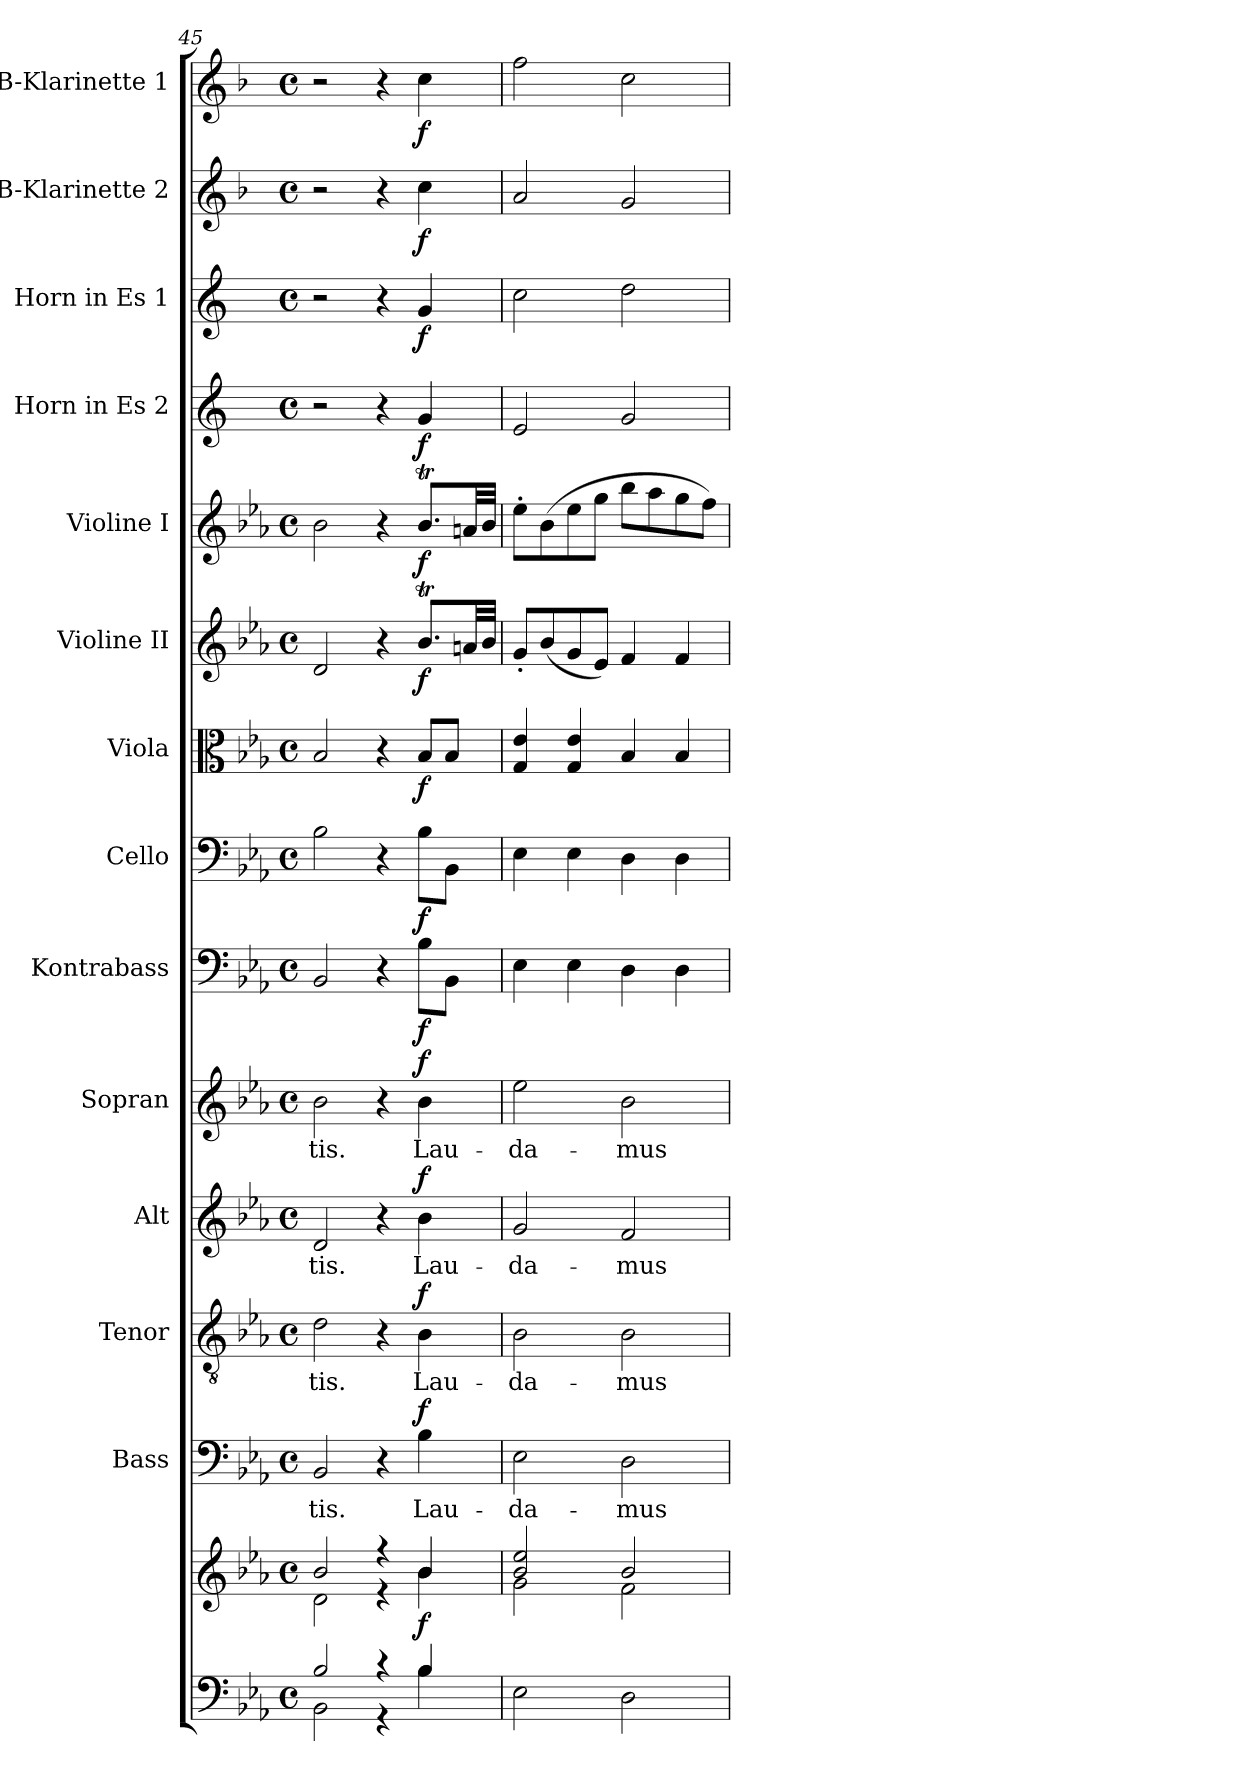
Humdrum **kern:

**kern	**kern	**dynam	**kern	**text	**dynam	**kern	**text	**dynam	**kern	**text	**dynam	**kern	**text	**dynam	**kern	**dynam	**kern	**dynam	**kern	**dynam	**kern	**dynam	**kern	**dynam	**kern	**dynam	**kern	**dynam	**kern	**dynam	**kern	**dynam
*part14	*part14	*part14	*part13	*part13	*part13	*part12	*part12	*part12	*part11	*part11	*part11	*part10	*part10	*part10	*part9	*part9	*part8	*part8	*part7	*part7	*part6	*part6	*part5	*part5	*part4	*part4	*part3	*part3	*part2	*part2	*part1	*part1
*staff15	*staff14	*staff14/15	*staff13	*staff13	*staff13	*staff12	*staff12	*staff12	*staff11	*staff11	*staff11	*staff10	*staff10	*staff10	*staff9	*staff9	*staff8	*staff8	*staff7	*staff7	*staff6	*staff6	*staff5	*staff5	*staff4	*staff4	*staff3	*staff3	*staff2	*staff2	*staff1	*staff1
*	*	*	*I"Bass	*	*	*I"Tenor	*	*	*I"Alt	*	*	*I"Sopran	*	*	*I"Kontrabass	*	*I"Cello	*	*I"Viola	*	*I"Violine II	*	*I"Violine I	*	*I"Horn in Es 2	*	*I"Horn in Es 1	*	*I"B-Klarinette 2	*	*I"B-Klarinette 1	*
*	*	*	*I'B.	*	*	*I'T.	*	*	*I'A.	*	*	*I'S.	*	*	*I'Kb.	*	*	*	*I'Vla.	*	*I'Vl. II	*	*I'Vl. I	*	*I'Hrn. 2	*	*I'Hrn. 1	*	*I'Kl. 2	*	*I'Kl. 1	*
*clefF4	*clefG2	*	*clefF4	*	*	*clefGv2	*	*	*clefG2	*	*	*clefG2	*	*	*clefF4	*	*clefF4	*	*clefC3	*	*clefG2	*	*clefG2	*	*clefG2	*	*clefG2	*	*clefG2	*	*clefG2	*
*	*	*	*	*	*	*	*	*	*	*	*	*	*	*	*ITrd7c12	*	*	*	*	*	*	*	*	*	*ITrd5c9	*	*ITrd5c9	*	*ITrd1c2	*	*ITrd1c2	*
*k[b-e-a-]	*k[b-e-a-]	*	*k[b-e-a-]	*	*	*k[b-e-a-]	*	*	*k[b-e-a-]	*	*	*k[b-e-a-]	*	*	*k[b-e-a-]	*	*k[b-e-a-]	*	*k[b-e-a-]	*	*k[b-e-a-]	*	*k[b-e-a-]	*	*k[b-e-a-]	*	*k[b-e-a-]	*	*k[b-e-a-]	*	*k[b-e-a-]	*
*E-:	*E-:	*	*E-:	*	*	*E-:	*	*	*E-:	*	*	*E-:	*	*	*E-:	*	*E-:	*	*E-:	*	*E-:	*	*E-:	*	*E-:	*	*E-:	*	*E-:	*	*E-:	*
*M4/4	*M4/4	*	*M4/4	*	*	*M4/4	*	*	*M4/4	*	*	*M4/4	*	*	*M4/4	*	*M4/4	*	*M4/4	*	*M4/4	*	*M4/4	*	*M4/4	*	*M4/4	*	*M4/4	*	*M4/4	*
*met(c)	*met(c)	*	*met(c)	*	*	*met(c)	*	*	*met(c)	*	*	*met(c)	*	*	*met(c)	*	*met(c)	*	*met(c)	*	*met(c)	*	*met(c)	*	*met(c)	*	*met(c)	*	*met(c)	*	*met(c)	*
=45	=45	=45	=45	=45	=45	=45	=45	=45	=45	=45	=45	=45	=45	=45	=45	=45	=45	=45	=45	=45	=45	=45	=45	=45	=45	=45	=45	=45	=45	=45	=45	=45
*^	*^	*	*	*	*	*	*	*	*	*	*	*	*	*	*	*	*	*	*	*	*	*	*	*	*	*	*	*	*	*	*	*
!	!	!	!	!	!	!LO:LY:b	!	!	!LO:LY:b	!	!	!LO:LY:b	!	!	!LO:LY:b	!	!	!	!	!	!	!	!	!	!	!	!	!	!	!	!	!	!	!
2B-/	2BB-\	2b-/	2d\	.	2BB-/	-tis.	.	2d\	-tis.	.	2d/	-tis.	.	2b-\	-tis.	.	2BBB-/	.	2B-\	.	2B-/	.	2d/	.	2b-\	.	2r	.	2r	.	2r	.	2r	.
4r	4r	4r	4r	.	4r	.	.	4r	.	.	4r	.	.	4r	.	.	4r	.	4r	.	4r	.	4r	.	4r	.	4r	.	4r	.	4r	.	4r	.
!	!	!	!	!LO:DY:b	!	!LO:LY:b	!LO:DY:a	!	!LO:LY:b	!LO:DY:a	!	!LO:LY:b	!LO:DY:a	!	!LO:LY:b	!LO:DY:a	!	!LO:DY:b	!	!LO:DY:b	!	!LO:DY:b	!	!LO:DY:b	!	!LO:DY:b	!	!LO:DY:b	!	!LO:DY:b	!	!LO:DY:b	!	!LO:DY:b
4B-/	4B-\	4b-/	4b-\	f	4B-\	Lau-	f	4B-\	Lau-	f	4b-\	Lau-	f	4b-\	Lau-	f	8BB-\L	f	8B-\L	f	8B-/L	f	8.b-T/L	f	8.b-T/L	f	4B-/	f	4B-/	f	4b-\	f	4b-\	f
.	.	.	.	.	.	.	.	.	.	.	.	.	.	.	.	.	8BBB-\J	.	8BB-\J	.	8B-/J	.	.	.	.	.	.	.	.	.	.	.	.	.
.	.	.	.	.	.	.	.	.	.	.	.	.	.	.	.	.	.	.	.	.	.	.	32an/LL	.	32an/LL	.	.	.	.	.	.	.	.	.
.	.	.	.	.	.	.	.	.	.	.	.	.	.	.	.	.	.	.	.	.	.	.	32b-/JJJ	.	32b-/JJJ	.	.	.	.	.	.	.	.	.
*v	*v	*	*	*	*	*	*	*	*	*	*	*	*	*	*	*	*	*	*	*	*	*	*	*	*	*	*	*	*	*	*	*	*	*
!!LO:PB:g=z
=46	=46	=46	=46	=46	=46	=46	=46	=46	=46	=46	=46	=46	=46	=46	=46	=46	=46	=46	=46	=46	=46	=46	=46	=46	=46	=46	=46	=46	=46	=46	=46	=46	=46
!	!	!	!	!	!LO:LY:b	!	!	!LO:LY:b	!	!	!LO:LY:b	!	!	!LO:LY:b	!	!	!	!	!	!	!	!	!	!	!	!	!	!	!	!	!	!	!
2E-\	2b-/ 2ee-/	2g\	.	2E-\	-da-	.	2B-\	-da-	.	2g/	-da-	.	2ee-\	-da-	.	4EE-\	.	4E-\	.	4G/ 4e-/	.	8g'</L	.	8ee-'>\L	.	2G/	.	2e-\	.	2g/	.	2ee-\	.
.	.	.	.	.	.	.	.	.	.	.	.	.	.	.	.	.	.	.	.	.	.	(<8b-/	.	(>8b-\	.	.	.	.	.	.	.	.	.
.	.	.	.	.	.	.	.	.	.	.	.	.	.	.	.	4EE-\	.	4E-\	.	4G/ 4e-/	.	8g/	.	8ee-\	.	.	.	.	.	.	.	.	.
.	.	.	.	.	.	.	.	.	.	.	.	.	.	.	.	.	.	.	.	.	.	8e-/J)	.	8gg\J	.	.	.	.	.	.	.	.	.
!	!	!	!	!	!LO:LY:b	!	!	!LO:LY:b	!	!	!LO:LY:b	!	!	!LO:LY:b	!	!	!	!	!	!	!	!	!	!	!	!	!	!	!	!	!	!	!
2D\	2b-/	2f\	.	2D\	-mus	.	2B-\	-mus	.	2f/	-mus	.	2b-\	-mus	.	4DD\	.	4D\	.	4B-/	.	4f/	.	8bb-\L	.	2B-/	.	2f\	.	2f/	.	2b-\	.
.	.	.	.	.	.	.	.	.	.	.	.	.	.	.	.	.	.	.	.	.	.	.	.	8aa-\	.	.	.	.	.	.	.	.	.
.	.	.	.	.	.	.	.	.	.	.	.	.	.	.	.	4DD\	.	4D\	.	4B-/	.	4f/	.	8gg\	.	.	.	.	.	.	.	.	.
.	.	.	.	.	.	.	.	.	.	.	.	.	.	.	.	.	.	.	.	.	.	.	.	8ff\J)	.	.	.	.	.	.	.	.	.
*	*v	*v	*	*	*	*	*	*	*	*	*	*	*	*	*	*	*	*	*	*	*	*	*	*	*	*	*	*	*	*	*	*	*
=	=	=	=	=	=	=	=	=	=	=	=	=	=	=	=	=	=	=	=	=	=	=	=	=	=	=	=	=	=	=	=	=
*-	*-	*-	*-	*-	*-	*-	*-	*-	*-	*-	*-	*-	*-	*-	*-	*-	*-	*-	*-	*-	*-	*-	*-	*-	*-	*-	*-	*-	*-	*-	*-	*-
